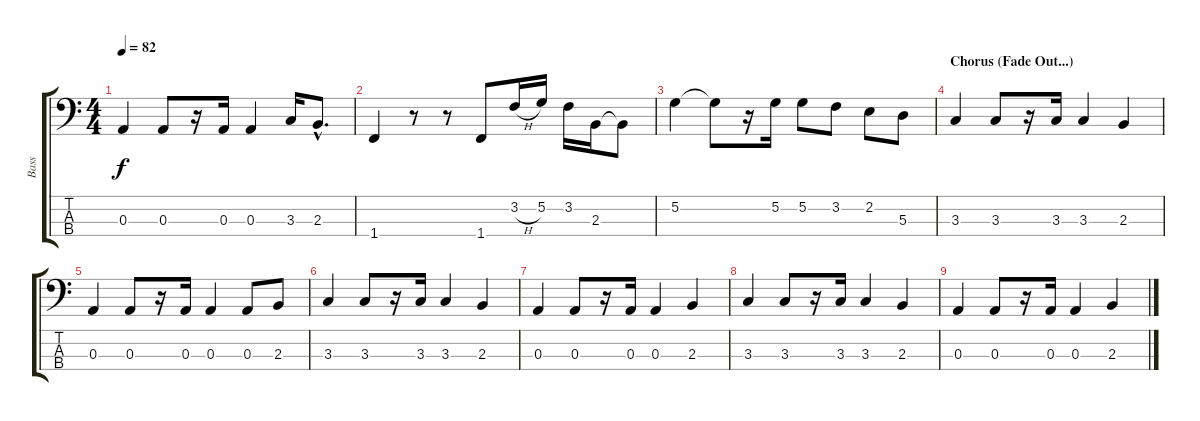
\track ("Bass" "Bass") {instrument electricbassfinger}
\staff {score tabs}
\tuning (G2 D2 A1 E1) {hide}
\ts (4 4)
\tempo 82
\clef f4
\ks c
0.3.4{dy f} 0.3.8 r.16 0.3.16 0.3.4 3.3.16 2.3{hac}.8{d} |
\section ("" "")
1.4.4{volume 14} r.8 r.8 1.4.8 3.2{h}.16 5.2.16 3.2.16 2.3.16 2.3{t}.8 |
5.2.4{volume 15} 5.2{t}.8 r.16 5.2.16 5.2.8 3.2.8 2.2.8 5.3.8 |
\section ("" "Chorus (Fade Out...)")
3.3.4 3.3.8 r.16 3.3.16 3.3.4 2.3.4 |
0.3.4{volume 4} 0.3.8 r.16 0.3.16 0.3.4 0.3.8 2.3.8 |
3.3.4 3.3.8 r.16 3.3.16 3.3.4 2.3.4 |
0.3.4{volume 0} 0.3.8 r.16 0.3.16 0.3.4 2.3.4 |
3.3.4 3.3.8 r.16 3.3.16 3.3.4 2.3.4 |
0.3.4 0.3.8{volume 0} r.16 0.3.16 0.3.4 2.3.4
